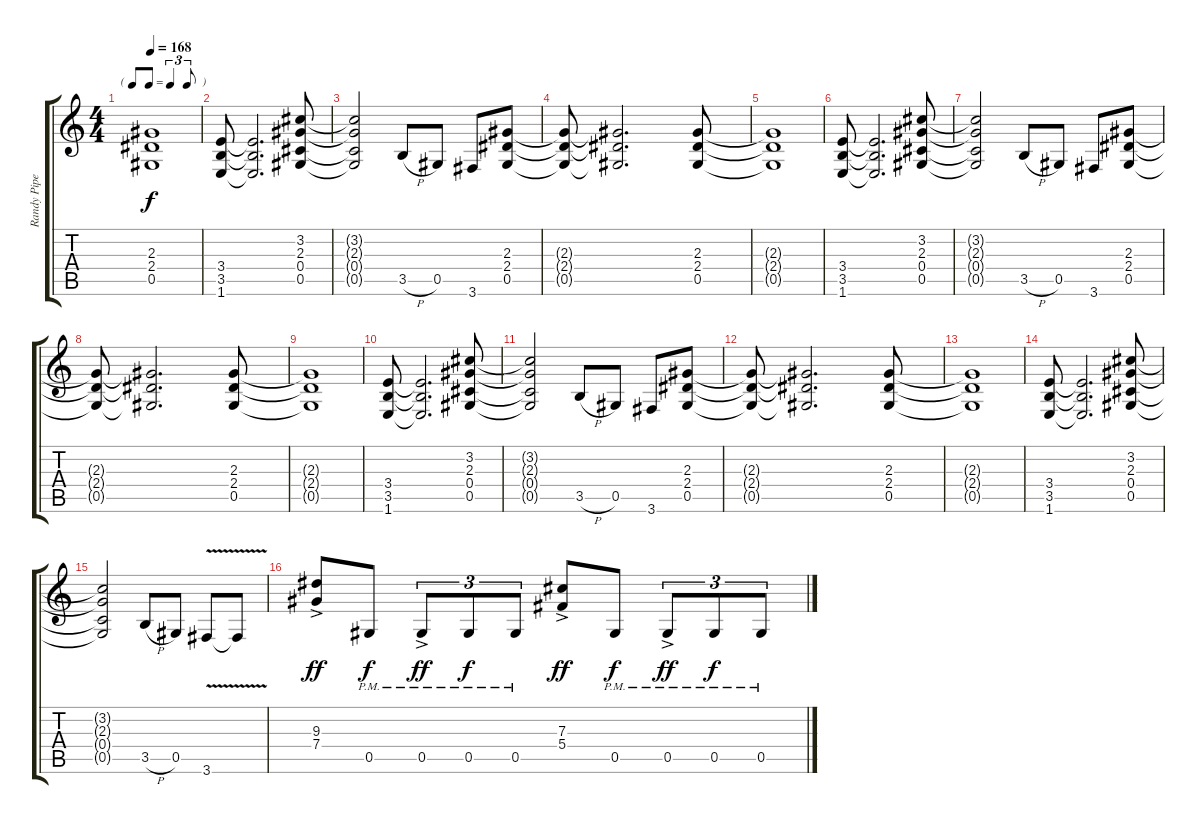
\track ("Randy Piper (rythm)" "Randy Pipe") {instrument distortionguitar}
\staff {score tabs}
\tuning (Eb4 Bb3 Gb3 Db3 Ab2 Eb2) {hide}
\ts (4 4)
\tf triplet8th
\tempo 168
\clef g2
\ks c
(2.3{t} 2.4{t} 0.5{t}).1{dy f} |
(3.4 3.5 1.6).8 (3.4{t} 3.5{t} 1.6{t}).2{d} (3.2 2.3 0.4 0.5).8 |
(3.2{t} 2.3{t} 0.4{t} 0.5{t}).2 3.5{h}.8 0.5.8 3.6.8 (2.3 2.4 0.5).8 |
(2.3{t} 2.4{t} 0.5{t}).8 (2.3{t} 2.4{t} 0.5{t}).2{d} (2.3 2.4 0.5).8 |
(2.3{t} 2.4{t} 0.5{t}).1 |
(3.4 3.5 1.6).8 (3.4{t} 3.5{t} 1.6{t}).2{d} (3.2 2.3 0.4 0.5).8 |
(3.2{t} 2.3{t} 0.4{t} 0.5{t}).2 3.5{h}.8 0.5.8 3.6.8 (2.3 2.4 0.5).8 |
(2.3{t} 2.4{t} 0.5{t}).8 (2.3{t} 2.4{t} 0.5{t}).2{d} (2.3 2.4 0.5).8 |
(2.3{t} 2.4{t} 0.5{t}).1 |
(3.4 3.5 1.6).8 (3.4{t} 3.5{t} 1.6{t}).2{d} (3.2 2.3 0.4 0.5).8 |
(3.2{t} 2.3{t} 0.4{t} 0.5{t}).2 3.5{h}.8 0.5.8 3.6.8 (2.3 2.4 0.5).8 |
(2.3{t} 2.4{t} 0.5{t}).8 (2.3{t} 2.4{t} 0.5{t}).2{d} (2.3 2.4 0.5).8 |
(2.3{t} 2.4{t} 0.5{t}).1 |
(3.4 3.5 1.6).8 (3.4{t} 3.5{t} 1.6{t}).2{d} (3.2 2.3 0.4 0.5).8 |
(3.2{t} 2.3{t} 0.4{t} 0.5{t}).2 3.5{h}.8 0.5.8 3.6{v}.8 3.6{t}.8 |
(9.3{ac} 7.4).8{dy ff} 0.5{pm}.8{dy f} 0.5{ac pm}.8{tu (3 2) dy ff} 0.5{pm}.8{tu (3 2) dy f} 0.5{pm}.8{tu (3 2)} (7.3{ac} 5.4).8{dy ff} 0.5{pm}.8{dy f} 0.5{ac pm}.8{tu (3 2) dy ff} 0.5{pm}.8{tu (3 2) dy f} 0.5{pm}.8{tu (3 2)}
